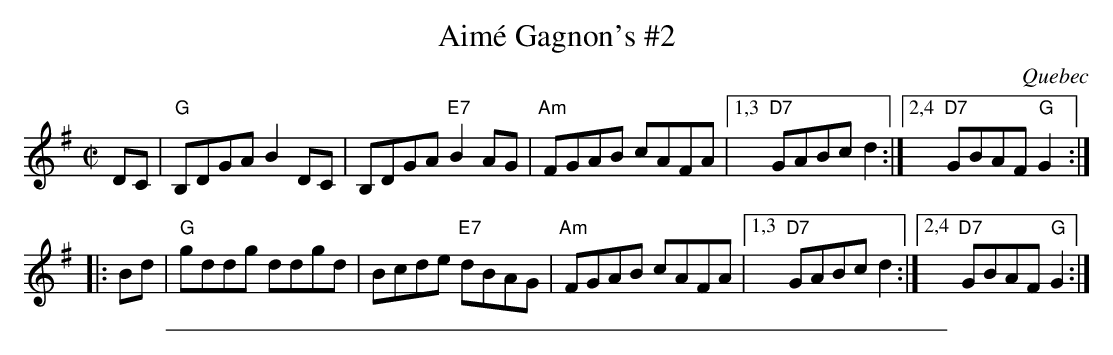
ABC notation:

X:1
T: Aim\'e Gagnon's #2
O: Quebec
M: C|
L: 1/8
K: G
   DC | "G"B,DGA B2DC | B,DGA "E7"B2AG | "Am"FGAB cAFA |1,3 "D7"GABc d2 :|2,4 "D7"GBAF "G"G2 :|
|: Bd | "G"gddg  ddgd | Bcde  "E7"dBAG | "Am"FGAB cAFA |1,3 "D7"GABc d2 :|2,4 "D7"GBAF "G"G2 :|
